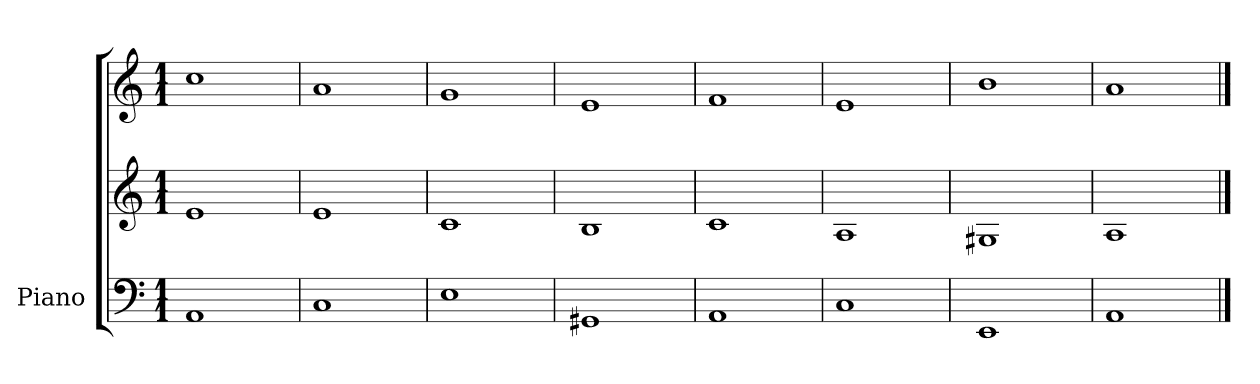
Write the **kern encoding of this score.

**kern	**kern	**kern
*part1	*part1	*part1
*staff3	*staff2	*staff1
*I"Piano	*	*
*I'Pno.	*	*
*clefF4	*clefG2	*clefG2
*k[]	*k[]	*k[]
*M1/1	*M1/1	*M1/1
=1	=1	=1
1AA	1e	1cc
=2	=2	=2
1C	1e	1a
=3	=3	=3
1E	1c	1g
=4	=4	=4
1GG#X	1B	1e
=5	=5	=5
1AA	1c	1f
=6	=6	=6
1C	1A	1e
=7	=7	=7
1EE	1G#X	1b
=8	=8	=8
1AA	1A	1a
==	==	==
*-	*-	*-
